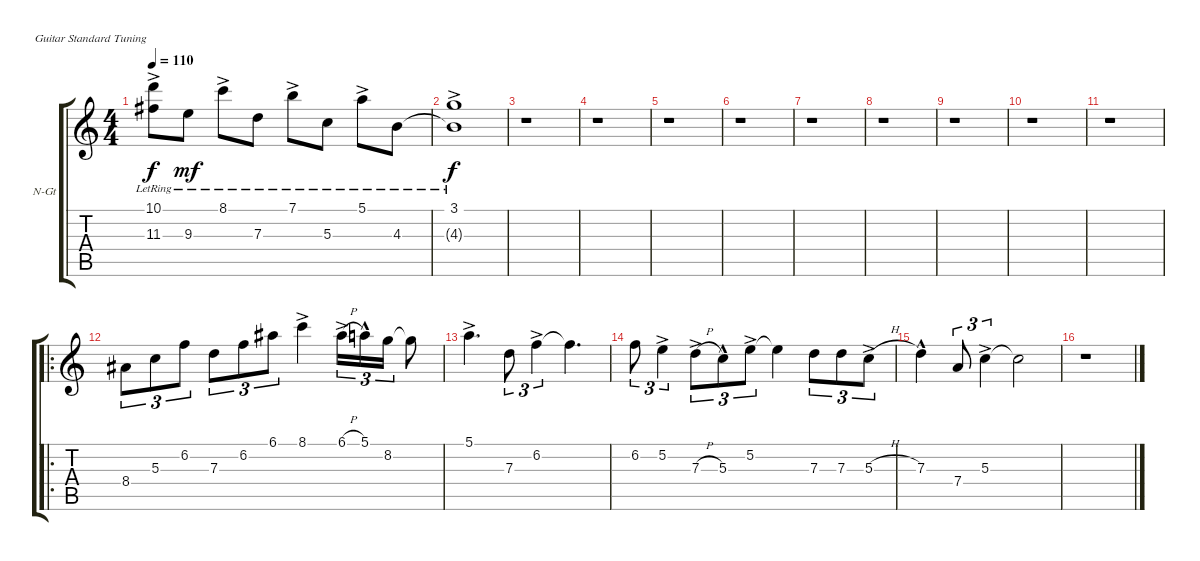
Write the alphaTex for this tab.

\bracketExtendMode groupsimilarinstruments
\firstSystemTrackNameOrientation horizontal
\otherSystemsTrackNameOrientation horizontal
\track ("Guitare n°2" "N-Gt") {instrument acousticguitarnylon}
\staff {score tabs}
\tuning (E4 B3 G3 D3 A2 E2)
\ts (4 4)
\tempo 110
\clef g2
\ks c
(10.1{ac lr} 11.3{t}).8{dy f} 9.3{lr}.8{dy mf} 8.1{ac lr}.8 7.3{lr}.8 7.1{ac lr}.8 5.3{lr}.8 5.1{ac lr}.8 4.3{lr}.8 |
(3.1{ac} 4.3{lr t}).1{dy f} |
r.1 |
r.1 |
r.1 |
r.1 |
r.1 |
r.1 |
r.1 |
r.1 |
r.1 |
\ro
8.4.8{tu (3 2)} 5.3.8{tu (3 2)} 6.2.8{tu (3 2)} 7.3.8{tu (3 2)} 6.2.8{tu (3 2)} 6.1.8{tu (3 2)} 8.1{ac}.4 6.1{h ac}.16{tu (3 2)} 5.1{hac}.16{tu (3 2)} 8.2.16{tu (3 2)} 8.2{t}.8 |
5.1{ac}.4{d} 7.3.8{tu (3 2)} 6.2{ac}.4{tu (3 2)} 6.2{t}.4{d} |
6.2.8{tu (3 2)} 5.2{ac}.4{tu (3 2)} 7.3{h ac}.8{tu (3 2)} 5.3{hac}.8{tu (3 2)} 5.2{ac}.8{tu (3 2)} 5.2{t}.4 7.3.8{tu (3 2)} 7.3.8{tu (3 2)} 5.3{h ac}.8{tu (3 2)} |
7.3{hac}.4 7.4.8{tu (3 2)} 5.3{ac}.4{tu (3 2)} 5.3{t}.2 |
r.1
